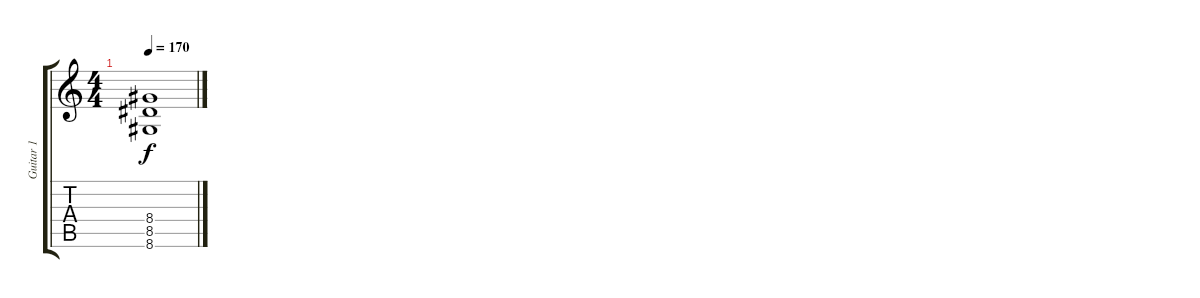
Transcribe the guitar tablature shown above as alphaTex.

\track ("Guitar 1" "Guitar 1") {instrument distortionguitar}
\staff {score tabs}
\tuning (D4 A3 F3 C3 G2 C2) {hide}
\ts (4 4)
\tempo 170
\clef g2
\ks c
(8.4{t} 8.5{t} 8.6{t}).1{dy f}
